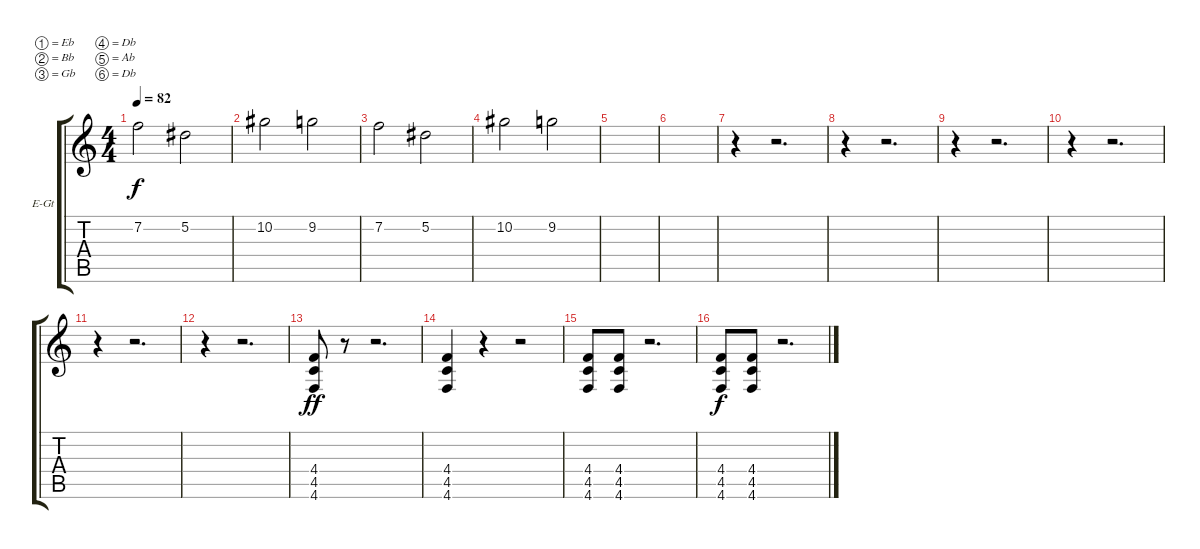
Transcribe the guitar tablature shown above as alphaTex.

\bracketExtendMode groupsimilarinstruments
\firstSystemTrackNameOrientation horizontal
\otherSystemsTrackNameOrientation horizontal
\track ("Lead Guitar" "E-Gt") {instrument overdrivenguitar}
\staff {score tabs}
\tuning (Eb4 Bb3 Gb3 Db3 Ab2 Db2)
\ts (4 4)
\tempo 82
\clef g2
\ks c
7.2.2{dy f} 5.2.2 |
10.2.2 9.2.2 |
7.2.2 5.2.2 |
10.2.2 9.2.2 |
|
|
r.4 r.2{d} |
r.4 r.2{d} |
r.4 r.2{d} |
r.4 r.2{d} |
r.4 r.2{d} |
r.4 r.2{d} |
(4.4 4.5 4.6).8{dy ff} r.8 r.2{d} |
(4.4 4.5 4.6).4 r.4 r.2 |
(4.4 4.5 4.6).8 (4.4 4.5 4.6).8 r.2{d} |
(4.4 4.5 4.6).8{dy f} (4.4 4.5 4.6).8 r.2{d}
